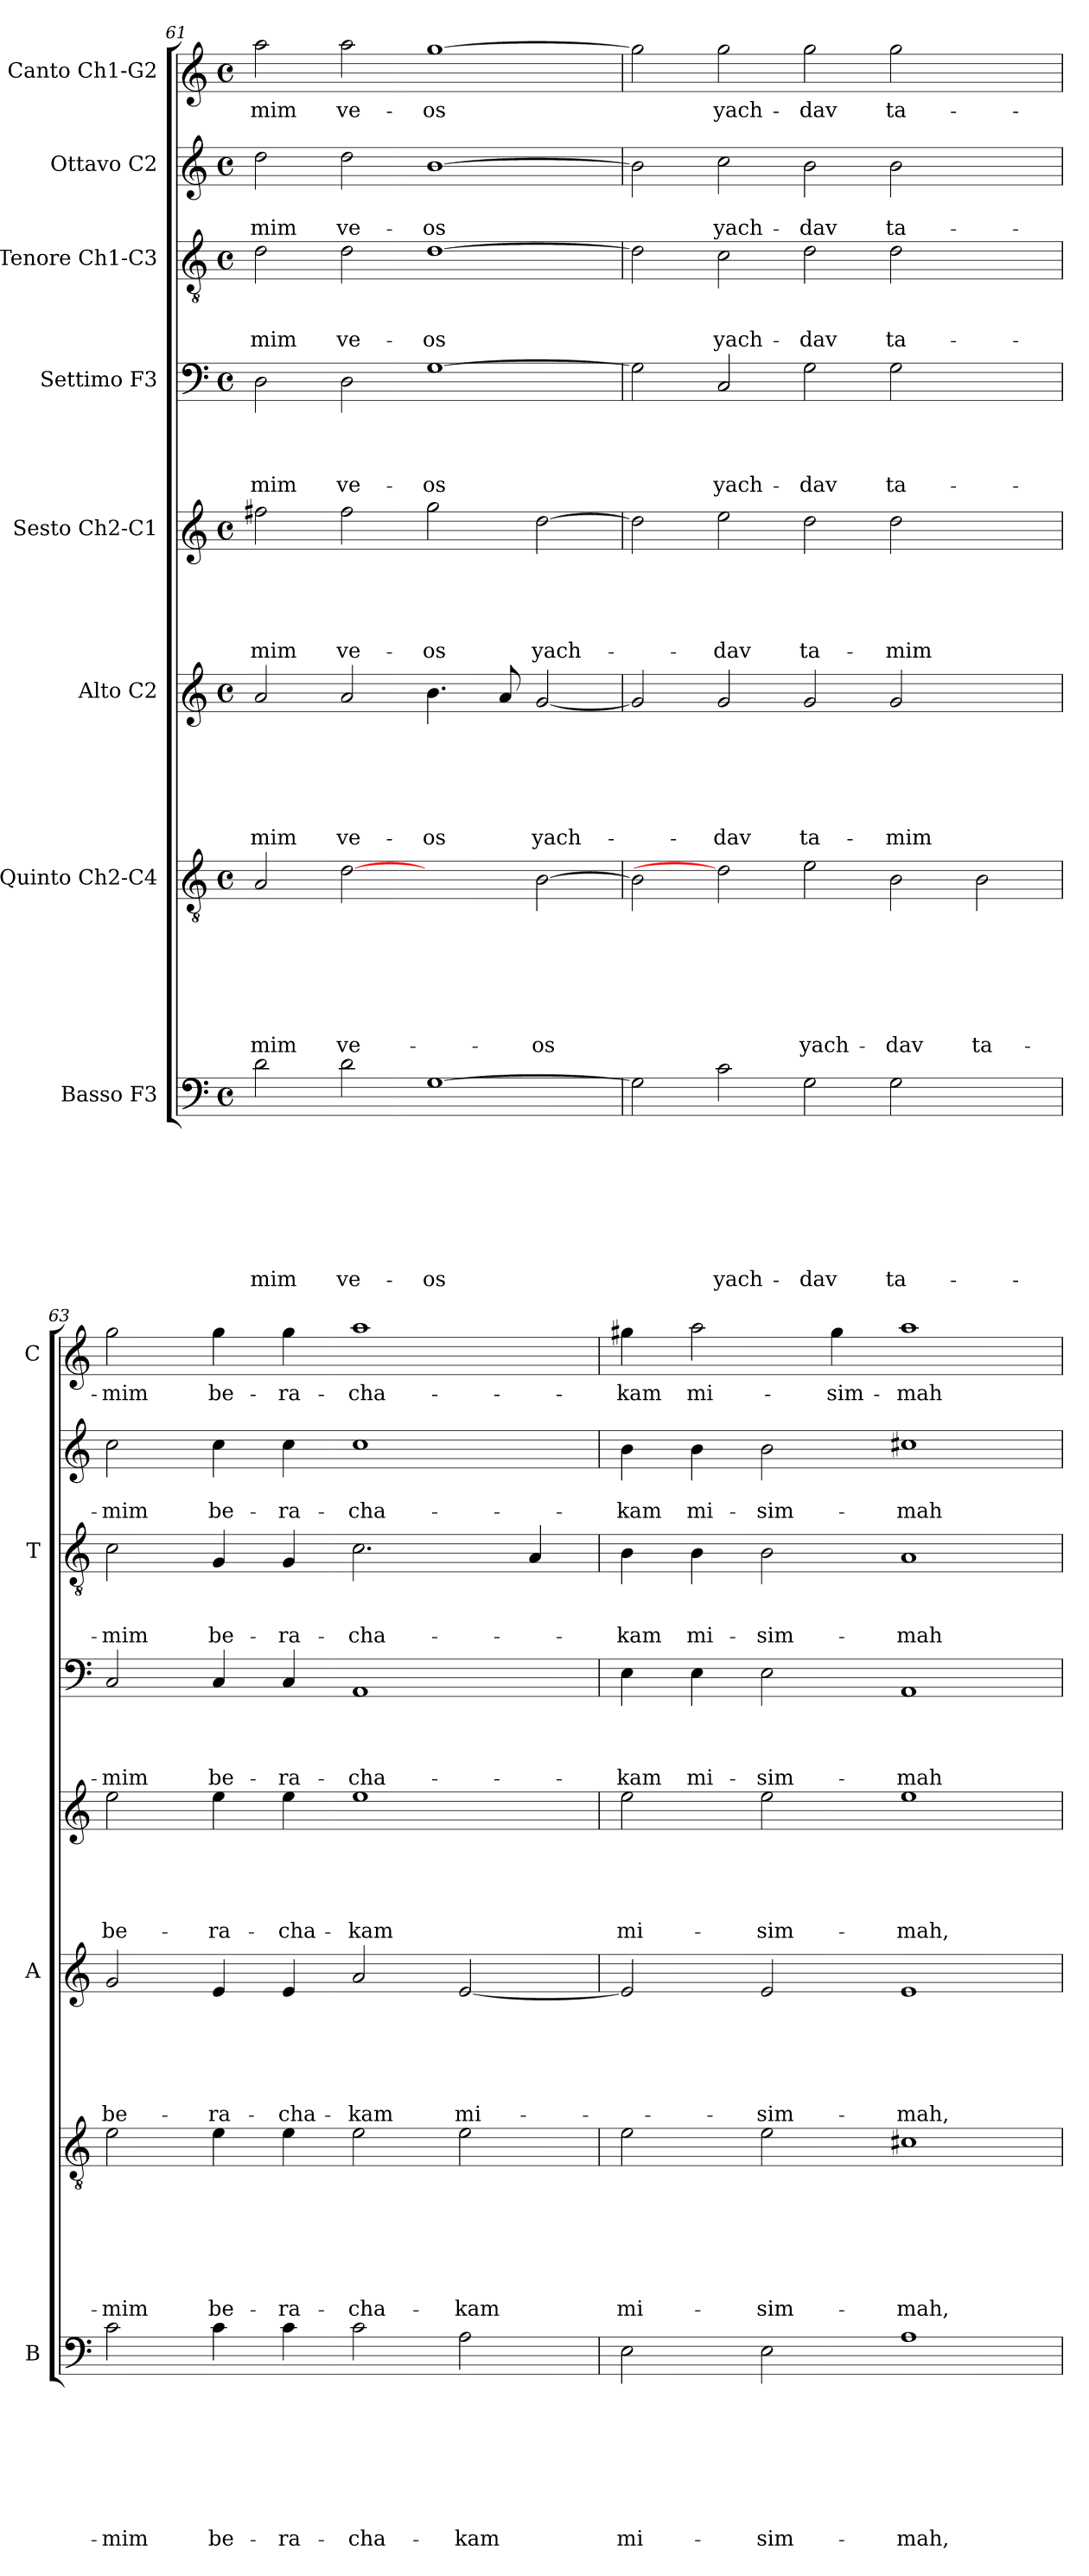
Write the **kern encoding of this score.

**kern	**text	**text	**text	**text	**text	**text	**text	**text	**kern	**text	**text	**text	**text	**text	**text	**text	**kern	**text	**text	**text	**text	**text	**text	**kern	**text	**text	**text	**text	**text	**kern	**text	**text	**text	**text	**kern	**text	**text	**text	**kern	**text	**text	**kern	**text
*part8	*part8	*part8	*part8	*part8	*part8	*part8	*part8	*part8	*part7	*part7	*part7	*part7	*part7	*part7	*part7	*part7	*part6	*part6	*part6	*part6	*part6	*part6	*part6	*part5	*part5	*part5	*part5	*part5	*part5	*part4	*part4	*part4	*part4	*part4	*part3	*part3	*part3	*part3	*part2	*part2	*part2	*part1	*part1
*staff8	*staff8	*staff8	*staff8	*staff8	*staff8	*staff8	*staff8	*staff8	*staff7	*staff7	*staff7	*staff7	*staff7	*staff7	*staff7	*staff7	*staff6	*staff6	*staff6	*staff6	*staff6	*staff6	*staff6	*staff5	*staff5	*staff5	*staff5	*staff5	*staff5	*staff4	*staff4	*staff4	*staff4	*staff4	*staff3	*staff3	*staff3	*staff3	*staff2	*staff2	*staff2	*staff1	*staff1
*I"Basso F3	*	*	*	*	*	*	*	*	*I"Quinto Ch2-C4	*	*	*	*	*	*	*	*I"Alto C2	*	*	*	*	*	*	*I"Sesto Ch2-C1	*	*	*	*	*	*I"Settimo F3	*	*	*	*	*I"Tenore Ch1-C3	*	*	*	*I"Ottavo C2	*	*	*I"Canto Ch1-G2	*
*I'B	*	*	*	*	*	*	*	*	*	*	*	*	*	*	*	*	*I'A	*	*	*	*	*	*	*	*	*	*	*	*	*	*	*	*	*	*I'T	*	*	*	*	*	*	*I'C	*
*clefF4	*	*	*	*	*	*	*	*	*clefGv2	*	*	*	*	*	*	*	*clefG2	*	*	*	*	*	*	*clefG2	*	*	*	*	*	*clefF4	*	*	*	*	*clefGv2	*	*	*	*clefG2	*	*	*clefG2	*
*k[]	*	*	*	*	*	*	*	*	*k[]	*	*	*	*	*	*	*	*k[]	*	*	*	*	*	*	*k[]	*	*	*	*	*	*k[]	*	*	*	*	*k[]	*	*	*	*k[]	*	*	*k[]	*
*C:	*	*	*	*	*	*	*	*	*C:	*	*	*	*	*	*	*	*C:	*	*	*	*	*	*	*C:	*	*	*	*	*	*C:	*	*	*	*	*C:	*	*	*	*C:	*	*	*C:	*
*M4/4	*	*	*	*	*	*	*	*	*M4/4	*	*	*	*	*	*	*	*M4/4	*	*	*	*	*	*	*M4/4	*	*	*	*	*	*M4/4	*	*	*	*	*M4/4	*	*	*	*M4/4	*	*	*M4/4	*
*met(c)	*	*	*	*	*	*	*	*	*met(c)	*	*	*	*	*	*	*	*met(c)	*	*	*	*	*	*	*met(c)	*	*	*	*	*	*met(c)	*	*	*	*	*met(c)	*	*	*	*met(c)	*	*	*met(c)	*
=61	=61	=61	=61	=61	=61	=61	=61	=61	=61	=61	=61	=61	=61	=61	=61	=61	=61	=61	=61	=61	=61	=61	=61	=61	=61	=61	=61	=61	=61	=61	=61	=61	=61	=61	=61	=61	=61	=61	=61	=61	=61	=61	=61
!	!	!	!	!	!	!	!	!LO:LY:b	!	!	!	!	!	!	!	!LO:LY:b	!	!	!	!	!	!	!LO:LY:b	!	!	!	!	!	!LO:LY:b	!	!	!	!	!LO:LY:b	!	!	!	!LO:LY:b	!	!	!LO:LY:b	!	!LO:LY:b
2d\	.	.	.	.	.	.	.	-mim	2A/	.	.	.	.	.	.	-mim	2a/	.	.	.	.	.	-mim	2ff#X\	.	.	.	.	-mim	2D\	.	.	.	-mim	2d\	.	.	-mim	2dd\	.	-mim	2aa\	-mim
!	!	!	!	!	!	!	!	!LO:LY:b	!	!	!	!	!	!	!	!LO:LY:b	!	!	!	!	!	!	!LO:LY:b	!	!	!	!	!	!LO:LY:b	!	!	!	!	!LO:LY:b	!	!	!	!LO:LY:b	!	!	!LO:LY:b	!	!LO:LY:b
2d\	.	.	.	.	.	.	.	ve-	[2d	.	.	.	.	.	.	ve-	2a/	.	.	.	.	.	ve-	2ff#\	.	.	.	.	ve-	2D\	.	.	.	ve-	2d\	.	.	ve-	2dd\	.	ve-	2aa\	ve-
!	!	!	!	!	!	!	!	!LO:LY:b	!	!	!	!	!	!	!	!	!	!	!	!	!	!	!LO:LY:b	!	!	!	!	!	!LO:LY:b	!	!	!	!	!LO:LY:b	!	!	!	!LO:LY:b	!	!	!LO:LY:b	!	!LO:LY:b
[1G	.	.	.	.	.	.	.	-os	2ryy	.	.	.	.	.	.	.	4.b\	.	.	.	.	.	-os	2gg\	.	.	.	.	-os	[1G	.	.	.	-os	[1d	.	.	-os	[1b	.	-os	[1gg	-os
.	.	.	.	.	.	.	.	.	.	.	.	.	.	.	.	.	8a/	.	.	.	.	.	.	.	.	.	.	.	.	.	.	.	.	.	.	.	.	.	.	.	.	.	.
!	!	!	!	!	!	!	!	!	!	!	!	!	!	!	!	!LO:LY:b	!	!	!	!	!	!	!LO:LY:b	!	!	!	!	!	!LO:LY:b	!	!	!	!	!	!	!	!	!	!	!	!	!	!
.	.	.	.	.	.	.	.	.	[2B\	.	.	.	.	.	.	-os	[2g/	.	.	.	.	.	yach-	[2dd\	.	.	.	.	yach-	.	.	.	.	.	.	.	.	.	.	.	.	.	.
=62	=62	=62	=62	=62	=62	=62	=62	=62	=62	=62	=62	=62	=62	=62	=62	=62	=62	=62	=62	=62	=62	=62	=62	=62	=62	=62	=62	=62	=62	=62	=62	=62	=62	=62	=62	=62	=62	=62	=62	=62	=62	=62	=62
2G\]	.	.	.	.	.	.	.	.	2B\]	.	.	.	.	.	.	.	2g/]	.	.	.	.	.	.	2dd\]	.	.	.	.	.	2G\]	.	.	.	.	2d\]	.	.	.	2b\]	.	.	2gg\]	.
!	!	!	!	!	!	!	!	!LO:LY:b	!	!	!	!	!	!	!	!	!	!	!	!	!	!	!LO:LY:b	!	!	!	!	!	!LO:LY:b	!	!	!	!	!LO:LY:b	!	!	!	!LO:LY:b	!	!	!LO:LY:b	!	!LO:LY:b
2c\	.	.	.	.	.	.	.	yach-	2d]	.	.	.	.	.	.	.	2g/	.	.	.	.	.	-dav	2ee\	.	.	.	.	-dav	2C/	.	.	.	yach-	2c\	.	.	yach-	2cc\	.	yach-	2gg\	yach-
!	!	!	!	!	!	!	!	!LO:LY:b	!	!	!	!	!	!	!	!LO:LY:b	!	!	!	!	!	!	!LO:LY:b	!	!	!	!	!	!LO:LY:b	!	!	!	!	!LO:LY:b	!	!	!	!LO:LY:b	!	!	!LO:LY:b	!	!LO:LY:b
2G\	.	.	.	.	.	.	.	-dav	2e\	.	.	.	.	.	.	yach-	2g/	.	.	.	.	.	ta-	2dd\	.	.	.	.	ta-	2G\	.	.	.	-dav	2d\	.	.	-dav	2b\	.	-dav	2gg\	-dav
!	!	!	!	!	!	!	!	!LO:LY:b	!	!	!	!	!	!	!	!LO:LY:b	!	!	!	!	!	!	!LO:LY:b	!	!	!	!	!	!LO:LY:b	!	!	!	!	!LO:LY:b	!	!	!	!LO:LY:b	!	!	!LO:LY:b	!	!LO:LY:b
2G\	.	.	.	.	.	.	.	ta-	2B\	.	.	.	.	.	.	-dav	2g/	.	.	.	.	.	-mim	2dd\	.	.	.	.	-mim	2G\	.	.	.	ta-	2d\	.	.	ta-	2b\	.	ta-	2gg\	ta-
!	!	!	!	!	!	!	!	!	!	!	!	!	!	!	!	!LO:LY:b	!	!	!	!	!	!	!	!	!	!	!	!	!	!	!	!	!	!	!	!	!	!	!	!	!	!	!
2ryy	.	.	.	.	.	.	.	.	2B\	.	.	.	.	.	.	ta-	2ryy	.	.	.	.	.	.	2ryy	.	.	.	.	.	2ryy	.	.	.	.	2ryy	.	.	.	2ryy	.	.	2ryy	.
=63	=63	=63	=63	=63	=63	=63	=63	=63	=63	=63	=63	=63	=63	=63	=63	=63	=63	=63	=63	=63	=63	=63	=63	=63	=63	=63	=63	=63	=63	=63	=63	=63	=63	=63	=63	=63	=63	=63	=63	=63	=63	=63	=63
!	!	!	!	!	!	!	!	!LO:LY:b	!	!	!	!	!	!	!	!LO:LY:b	!	!	!	!	!	!	!LO:LY:b	!	!	!	!	!	!LO:LY:b	!	!	!	!	!LO:LY:b	!	!	!	!LO:LY:b	!	!	!LO:LY:b	!	!LO:LY:b
2c\	.	.	.	.	.	.	.	-mim	2e\	.	.	.	.	.	.	-mim	2g/	.	.	.	.	.	be-	2ee\	.	.	.	.	be-	2C/	.	.	.	-mim	2c\	.	.	-mim	2cc\	.	-mim	2gg\	-mim
!	!	!	!	!	!	!	!	!LO:LY:b	!	!	!	!	!	!	!	!LO:LY:b	!	!	!	!	!	!	!LO:LY:b	!	!	!	!	!	!LO:LY:b	!	!	!	!	!LO:LY:b	!	!	!	!LO:LY:b	!	!	!LO:LY:b	!	!LO:LY:b
4c\	.	.	.	.	.	.	.	be-	4e\	.	.	.	.	.	.	be-	4e/	.	.	.	.	.	-ra-	4ee\	.	.	.	.	-ra-	4C/	.	.	.	be-	4G/	.	.	be-	4cc\	.	be-	4gg\	be-
!	!	!	!	!	!	!	!	!LO:LY:b	!	!	!	!	!	!	!	!LO:LY:b	!	!	!	!	!	!	!LO:LY:b	!	!	!	!	!	!LO:LY:b	!	!	!	!	!LO:LY:b	!	!	!	!LO:LY:b	!	!	!LO:LY:b	!	!LO:LY:b
4c\	.	.	.	.	.	.	.	-ra-	4e\	.	.	.	.	.	.	-ra-	4e/	.	.	.	.	.	-cha-	4ee\	.	.	.	.	-cha-	4C/	.	.	.	-ra-	4G/	.	.	-ra-	4cc\	.	-ra-	4gg\	-ra-
!	!	!	!	!	!	!	!	!LO:LY:b	!	!	!	!	!	!	!	!LO:LY:b	!	!	!	!	!	!	!LO:LY:b	!	!	!	!	!	!LO:LY:b	!	!	!	!	!LO:LY:b	!	!	!	!LO:LY:b	!	!	!LO:LY:b	!	!LO:LY:b
2c\	.	.	.	.	.	.	.	-cha-	2e\	.	.	.	.	.	.	-cha-	2a/	.	.	.	.	.	-kam	1ee	.	.	.	.	-kam	1AA	.	.	.	-cha-	2.c\	.	.	-cha-	1cc	.	-cha-	1aa	-cha-
!	!	!	!	!	!	!	!	!LO:LY:b	!	!	!	!	!	!	!	!LO:LY:b	!	!	!	!	!	!	!LO:LY:b	!	!	!	!	!	!	!	!	!	!	!	!	!	!	!	!	!	!	!	!
2A\	.	.	.	.	.	.	.	-kam	2e\	.	.	.	.	.	.	-kam	[2e/	.	.	.	.	.	mi-	.	.	.	.	.	.	.	.	.	.	.	.	.	.	.	.	.	.	.	.
.	.	.	.	.	.	.	.	.	.	.	.	.	.	.	.	.	.	.	.	.	.	.	.	.	.	.	.	.	.	.	.	.	.	.	4A/	.	.	.	.	.	.	.	.
!!LO:LB:g=z
=64	=64	=64	=64	=64	=64	=64	=64	=64	=64	=64	=64	=64	=64	=64	=64	=64	=64	=64	=64	=64	=64	=64	=64	=64	=64	=64	=64	=64	=64	=64	=64	=64	=64	=64	=64	=64	=64	=64	=64	=64	=64	=64	=64
!	!	!	!	!	!	!	!	!LO:LY:b	!	!	!	!	!	!	!	!LO:LY:b	!	!	!	!	!	!	!	!	!	!	!	!	!LO:LY:b	!	!	!	!	!LO:LY:b	!	!	!	!LO:LY:b	!	!	!LO:LY:b	!	!LO:LY:b
2E\	.	.	.	.	.	.	.	mi-	2e\	.	.	.	.	.	.	mi-	2e/]	.	.	.	.	.	.	2ee\	.	.	.	.	mi-	4E\	.	.	.	-kam	4B\	.	.	-kam	4b\	.	-kam	4gg#X\	-kam
!	!	!	!	!	!	!	!	!	!	!	!	!	!	!	!	!	!	!	!	!	!	!	!	!	!	!	!	!	!	!	!	!	!	!LO:LY:b	!	!	!	!LO:LY:b	!	!	!LO:LY:b	!	!LO:LY:b
.	.	.	.	.	.	.	.	.	.	.	.	.	.	.	.	.	.	.	.	.	.	.	.	.	.	.	.	.	.	4E\	.	.	.	mi-	4B\	.	.	mi-	4b\	.	mi-	2aa\	mi-
!	!	!	!	!	!	!	!	!LO:LY:b	!	!	!	!	!	!	!	!LO:LY:b	!	!	!	!	!	!	!LO:LY:b	!	!	!	!	!	!LO:LY:b	!	!	!	!	!LO:LY:b	!	!	!	!LO:LY:b	!	!	!LO:LY:b	!	!
2E\	.	.	.	.	.	.	.	-sim-	2e\	.	.	.	.	.	.	-sim-	2e/	.	.	.	.	.	-sim-	2ee\	.	.	.	.	-sim-	2E\	.	.	.	-sim-	2B\	.	.	-sim-	2b\	.	-sim-	.	.
!	!	!	!	!	!	!	!	!	!	!	!	!	!	!	!	!	!	!	!	!	!	!	!	!	!	!	!	!	!	!	!	!	!	!	!	!	!	!	!	!	!	!	!LO:LY:b
.	.	.	.	.	.	.	.	.	.	.	.	.	.	.	.	.	.	.	.	.	.	.	.	.	.	.	.	.	.	.	.	.	.	.	.	.	.	.	.	.	.	4gg#\	-sim-
!	!	!	!	!	!	!	!	!LO:LY:b	!	!	!	!	!	!	!	!LO:LY:b	!	!	!	!	!	!	!LO:LY:b	!	!	!	!	!	!LO:LY:b	!	!	!	!	!LO:LY:b	!	!	!	!LO:LY:b	!	!	!LO:LY:b	!	!LO:LY:b
1A	.	.	.	.	.	.	.	-mah,	1c#X	.	.	.	.	.	.	-mah,	1e	.	.	.	.	.	-mah,	1ee	.	.	.	.	-mah,	1AA	.	.	.	-mah	1A	.	.	-mah	1cc#X	.	-mah	1aa	-mah
=	=	=	=	=	=	=	=	=	=	=	=	=	=	=	=	=	=	=	=	=	=	=	=	=	=	=	=	=	=	=	=	=	=	=	=	=	=	=	=	=	=	=	=
*-	*-	*-	*-	*-	*-	*-	*-	*-	*-	*-	*-	*-	*-	*-	*-	*-	*-	*-	*-	*-	*-	*-	*-	*-	*-	*-	*-	*-	*-	*-	*-	*-	*-	*-	*-	*-	*-	*-	*-	*-	*-	*-	*-
